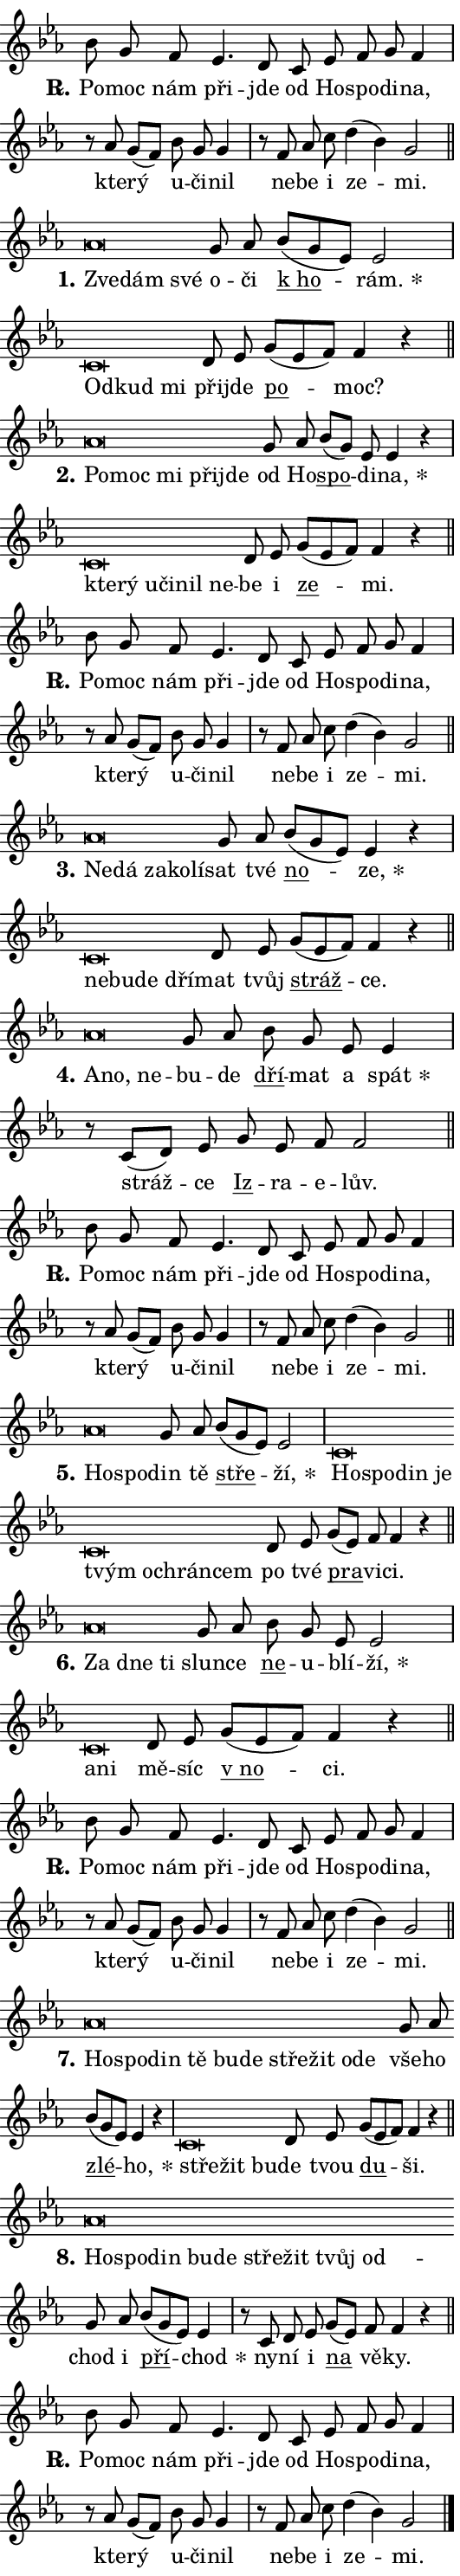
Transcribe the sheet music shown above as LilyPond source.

\version "2.24.0"
\header { tagline = "" }
\paper {
  indent = 0\cm
  top-margin = 0\cm
  right-margin = 0.13\cm % to fit lyric hyphens
  bottom-margin = 0\cm
  left-margin = 0\cm
  paper-width = 9\cm
  page-breaking = #ly:one-page-breaking
  system-system-spacing.basic-distance = #11
  score-system-spacing.basic-distance = #11
  ragged-last = ##f
}


%% Author: Thomas Morley
%% https://lists.gnu.org/archive/html/lilypond-user/2020-05/msg00002.html
#(define (line-position grob)
"Returns position of @var[grob} in current system:
   @code{'start}, if at first time-step
   @code{'end}, if at last time-step
   @code{'middle} otherwise
"
  (let* ((col (ly:item-get-column grob))
         (ln (ly:grob-object col 'left-neighbor))
         (rn (ly:grob-object col 'right-neighbor))
         (col-to-check-left (if (ly:grob? ln) ln col))
         (col-to-check-right (if (ly:grob? rn) rn col))
         (break-dir-left
           (and
             (ly:grob-property col-to-check-left 'non-musical #f)
             (ly:item-break-dir col-to-check-left)))
         (break-dir-right
           (and
             (ly:grob-property col-to-check-right 'non-musical #f)
             (ly:item-break-dir col-to-check-right))))
        (cond ((eqv? 1 break-dir-left) 'start)
              ((eqv? -1 break-dir-right) 'end)
              (else 'middle))))

#(define (tranparent-at-line-position vctor)
  (lambda (grob)
  "Relying on @code{line-position} select the relevant enry from @var{vctor}.
Used to determine transparency,"
    (case (line-position grob)
      ((end) (not (vector-ref vctor 0)))
      ((middle) (not (vector-ref vctor 1)))
      ((start) (not (vector-ref vctor 2))))))

noteHeadBreakVisibility =
#(define-music-function (break-visibility)(vector?)
"Makes @code{NoteHead}s transparent relying on @var{break-visibility}"
#{
  \override NoteHead.transparent =
    #(tranparent-at-line-position break-visibility)
#})

#(define delete-ledgers-for-transparent-note-heads
  (lambda (grob)
    "Reads whether a @code{NoteHead} is transparent.
If so this @code{NoteHead} is removed from @code{'note-heads} from
@var{grob}, which is supposed to be @code{LedgerLineSpanner}.
As a result ledgers are not printed for this @code{NoteHead}"
    (let* ((nhds-array (ly:grob-object grob 'note-heads))
           (nhds-list
             (if (ly:grob-array? nhds-array)
                 (ly:grob-array->list nhds-array)
                 '()))
           ;; Relies on the transparent-property being done before
           ;; Staff.LedgerLineSpanner.after-line-breaking is executed.
           ;; This is fragile ...
           (to-keep
             (remove
               (lambda (nhd)
                 (ly:grob-property nhd 'transparent #f))
               nhds-list)))
      ;; TODO find a better method to iterate over grob-arrays, similiar
      ;; to filter/remove etc for lists
      ;; For now rebuilt from scratch
      (set! (ly:grob-object grob 'note-heads)  '())
      (for-each
        (lambda (nhd)
          (ly:pointer-group-interface::add-grob grob 'note-heads nhd))
        to-keep))))

squashNotes = {
  \override NoteHead.X-extent = #'(-0.2 . 0.2)
  \override NoteHead.Y-extent = #'(-0.75 . 0)
  \override NoteHead.stencil =
    #(lambda (grob)
       (let ((pos (ly:grob-property grob 'staff-position)))
         (begin
           (if (< pos -7) (display "ERROR: Lower brevis then expected\n") (display ""))
           (if (<= pos -6) ly:text-interface::print ly:note-head::print))))
}
unSquashNotes = {
  \revert NoteHead.X-extent
  \revert NoteHead.Y-extent
  \revert NoteHead.stencil
}

hideNotes = \noteHeadBreakVisibility #begin-of-line-visible
unHideNotes = \noteHeadBreakVisibility #all-visible

% work-around for resetting accidentals
% https://lilypond.org/doc/v2.23/Documentation/notation/displaying-rhythms#unmetered-music
cadenzaMeasure = {
  \cadenzaOff
  \partial 1024 s1024
  \cadenzaOn
}

#(define-markup-command (accent layout props text) (markup?)
  "Underline accented syllable"
  (interpret-markup layout props
    #{\markup \override #'(offset . 4.3) \underline { #text }#}))

responsum = \markup \concat {
  "R" \hspace #-1.05 \path #0.1 #'((moveto 0 0.07) (lineto 0.9 0.8)) \hspace #0.05 "."
}

spaceSize = #0.6828661417322834 % exact space size for TeX Gyre Schola

\layout {
  \context {
    \Staff
    \remove "Time_signature_engraver"
    \override LedgerLineSpanner.after-line-breaking = #delete-ledgers-for-transparent-note-heads
  }
  \context {
    \Lyrics {
      \override LyricSpace.minimum-distance = \spaceSize
      \override LyricText.font-name = #"TeX Gyre Schola"
      \override LyricText.font-size = 1
      \override StanzaNumber.font-name = #"TeX Gyre Schola Bold"
      \override StanzaNumber.font-size = 1
    }
  }
  \context {
    \Score 
    \override NoteHead.text =
      #(lambda (grob) 
        (let ((pos (ly:grob-property grob 'staff-position)))
          #{\markup {
            \combine
              \halign #-0.55 \raise #(if (= pos -6) 0 0.5) \override #'(thickness . 2) \draw-line #'(3.2 . 0)
              \musicglyph "noteheads.sM1"
          }#}))
  }
}

% magnetic-lyrics.ily
%
%   written by
%     Jean Abou Samra <jean@abou-samra.fr>
%     Werner Lemberg <wl@gnu.org>
%
%   adapted by
%     Jiri Hon <jiri.hon@gmail.com>
%
% Version 2022-Apr-15

% https://www.mail-archive.com/lilypond-user@gnu.org/msg149350.html

#(define (Left_hyphen_pointer_engraver context)
   "Collect syllable-hyphen-syllable occurrences in lyrics and store
them in properties.  This engraver only looks to the left.  For
example, if the lyrics input is @code{foo -- bar}, it does the
following.

@itemize @bullet
@item
Set the @code{text} property of the @code{LyricHyphen} grob between
@q{foo} and @q{bar} to @code{foo}.

@item
Set the @code{left-hyphen} property of the @code{LyricText} grob with
text @q{foo} to the @code{LyricHyphen} grob between @q{foo} and
@q{bar}.
@end itemize

Use this auxiliary engraver in combination with the
@code{lyric-@/text::@/apply-@/magnetic-@/offset!} hook."
   (let ((hyphen #f)
         (text #f))
     (make-engraver
      (acknowledgers
       ((lyric-syllable-interface engraver grob source-engraver)
        (set! text grob)))
      (end-acknowledgers
       ((lyric-hyphen-interface engraver grob source-engraver)
        ;(when (not (grob::has-interface grob 'lyric-space-interface))
          (set! hyphen grob)));)
      ((stop-translation-timestep engraver)
       (when (and text hyphen)
         (ly:grob-set-object! text 'left-hyphen hyphen))
       (set! text #f)
       (set! hyphen #f)))))

#(define (lyric-text::apply-magnetic-offset! grob)
   "If the space between two syllables is less than the value in
property @code{LyricText@/.details@/.squash-threshold}, move the right
syllable to the left so that it gets concatenated with the left
syllable.

Use this function as a hook for
@code{LyricText@/.after-@/line-@/breaking} if the
@code{Left_@/hyphen_@/pointer_@/engraver} is active."
   (let ((hyphen (ly:grob-object grob 'left-hyphen #f)))
     (when hyphen
       (let ((left-text (ly:spanner-bound hyphen LEFT)))
         (when (grob::has-interface left-text 'lyric-syllable-interface)
           (let* ((common (ly:grob-common-refpoint grob left-text X))
                  (this-x-ext (ly:grob-extent grob common X))
                  (left-x-ext
                   (begin
                     ;; Trigger magnetism for left-text.
                     (ly:grob-property left-text 'after-line-breaking)
                     (ly:grob-extent left-text common X)))
                  ;; `delta` is the gap width between two syllables.
                  (delta (- (interval-start this-x-ext)
                            (interval-end left-x-ext)))
                  (details (ly:grob-property grob 'details))
                  (threshold (assoc-get 'squash-threshold details 0.2)))
             (when (< delta threshold)
               (let* (;; We have to manipulate the input text so that
                      ;; ligatures crossing syllable boundaries are not
                      ;; disabled.  For languages based on the Latin
                      ;; script this is essentially a beautification.
                      ;; However, for non-Western scripts it can be a
                      ;; necessity.
                      (lt (ly:grob-property left-text 'text))
                      (rt (ly:grob-property grob 'text))
                      (is-space (grob::has-interface hyphen 'lyric-space-interface))
                      (space (if is-space " " ""))
                      (extra-delta (if is-space spaceSize 0))
                      ;; Append new syllable.
                      (ltrt-space (if (and (string? lt) (string? rt))
                                (string-append lt space rt)
                                (make-concat-markup (list lt space rt))))
                      ;; Right-align `ltrt` to the right side.
                      (ltrt-space-markup (grob-interpret-markup
                               grob
                               (make-translate-markup
                                (cons (interval-length this-x-ext) 0)
                                (make-right-align-markup ltrt-space)))))
                 (begin
                   ;; Don't print `left-text`.
                   (ly:grob-set-property! left-text 'stencil #f)
                   ;; Set text and stencil (which holds all collected
                   ;; syllables so far) and shift it to the left.
                   (ly:grob-set-property! grob 'text ltrt-space)
                   (ly:grob-set-property! grob 'stencil ltrt-space-markup)
                   (ly:grob-translate-axis! grob (- (- delta extra-delta)) X))))))))))


#(define (lyric-hyphen::displace-bounds-first grob)
   ;; Make very sure this callback isn't triggered too early.
   (let ((left (ly:spanner-bound grob LEFT))
         (right (ly:spanner-bound grob RIGHT)))
     (ly:grob-property left 'after-line-breaking)
     (ly:grob-property right 'after-line-breaking)
     (ly:lyric-hyphen::print grob)))

squashThreshold = #0.4

\layout {
  \context {
    \Lyrics
    \consists #Left_hyphen_pointer_engraver
    \override LyricText.after-line-breaking =
      #lyric-text::apply-magnetic-offset!
    \override LyricHyphen.stencil = #lyric-hyphen::displace-bounds-first
    \override LyricText.details.squash-threshold = \squashThreshold
    \override LyricHyphen.minimum-distance = 0
    \override LyricHyphen.minimum-length = \squashThreshold
  }
}

squashText = \override LyricText.details.squash-threshold = 9999
unSquashText = \override LyricText.details.squash-threshold = \squashThreshold

leftText = \override LyricText.self-alignment-X = #LEFT
unLeftText = \revert LyricText.self-alignment-X

starOffset = #(lambda (grob) 
                (let ((x_offset (ly:self-alignment-interface::aligned-on-x-parent grob)))
                  (if (= x_offset 0) 0 (+ x_offset 1.2))))

star = #(define-music-function (syllable)(string?)
"Append star separator at the end of a syllable"
#{
  \once \override LyricText.X-offset = #starOffset
  \lyricmode { \markup {
    #syllable
    \override #'((font-name . "TeX Gyre Schola Bold")) \hspace #0.2 \lower #0.65 \larger "*"
  } }
#})

starAccent = #(define-music-function (syllable)(string?)
"Append star separator at the end of a syllable and make accent"
#{
  \once \override LyricText.X-offset = #starOffset
  \lyricmode { \markup {
    \accent #syllable
    \override #'((font-name . "TeX Gyre Schola Bold")) \hspace #0.2 \lower #0.65 \larger "*"
  } }
#})

breath = #(define-music-function (syllable)(string?)
"Append breathing indicator at the end of a syllable"
#{
  \lyricmode { \markup { #syllable "+" } }
#})

optionalBreath = #(define-music-function (syllable)(string?)
"Append optional breathing indicator at the end of a syllable"
#{
  \lyricmode { \markup { #syllable "(+)" } }
#})


\score {
    <<
        \new Voice = "melody" { \cadenzaOn \key es \major \relative { bes'8 g f es4. d8 \bar "" c es f g f4 \cadenzaMeasure \bar "|" r8 as g[( f)] \bar "" bes8 g g4 \cadenzaMeasure \bar "|" r8 f as c \bar "" d4( bes) g2 \cadenzaMeasure \bar "||" \break } }
        \new Lyrics \lyricsto "melody" { \lyricmode { \set stanza = \responsum
Po -- moc nám při -- jde od Ho -- spo -- di -- na, kte -- rý u -- či -- nil ne -- be i ze -- mi. } }
    >>
    \layout {}
}

\score {
    <<
        \new Voice = "melody" { \cadenzaOn \key es \major \relative { \squashNotes as'\breve*1/16 \hideNotes \breve*1/16 \breve*1/16 \bar "" \unHideNotes \unSquashNotes g8 as \bar "" bes[( g es)] es2 \cadenzaMeasure \bar "|" \squashNotes c\breve*1/16 \hideNotes \breve*1/16 \breve*1/16 \bar "" \unHideNotes \unSquashNotes d8 es \bar "" g[( es f)] f4 r \cadenzaMeasure \bar "||" \break } }
        \new Lyrics \lyricsto "melody" { \lyricmode { \set stanza = "1."
\leftText Zve -- \squashText dám své \unLeftText \unSquashText o -- či \markup \accent "k ho" -- \star rám. \leftText Od -- \squashText kud mi \unLeftText \unSquashText při -- jde \markup \accent po -- moc? } }
    >>
    \layout {}
}

\score {
    <<
        \new Voice = "melody" { \cadenzaOn \key es \major \relative { \squashNotes as'\breve*1/16 \hideNotes \breve*1/16 \bar "" \breve*1/16 \bar "" \breve*1/16 \breve*1/16 \bar "" \unHideNotes \unSquashNotes g8 as \bar "" bes[( g)] es es4 r \cadenzaMeasure \bar "|" \squashNotes c\breve*1/16 \hideNotes \breve*1/16 \bar "" \breve*1/16 \bar "" \breve*1/16 \bar "" \breve*1/16 \breve*1/16 \bar "" \unHideNotes \unSquashNotes d8 es \bar "" g[( es f)] f4 r \cadenzaMeasure \bar "||" \break } }
        \new Lyrics \lyricsto "melody" { \lyricmode { \set stanza = "2."
\leftText Po -- \squashText moc mi při -- jde \unLeftText \unSquashText od Ho -- \markup \accent spo -- di -- \star na, \leftText kte -- \squashText rý u -- či -- nil ne -- \unLeftText \unSquashText be i \markup \accent ze -- mi. } }
    >>
    \layout {}
}

\score {
    <<
        \new Voice = "melody" { \cadenzaOn \key es \major \relative { bes'8 g f es4. d8 \bar "" c es f g f4 \cadenzaMeasure \bar "|" r8 as g[( f)] \bar "" bes8 g g4 \cadenzaMeasure \bar "|" r8 f as c \bar "" d4( bes) g2 \cadenzaMeasure \bar "||" \break } }
        \new Lyrics \lyricsto "melody" { \lyricmode { \set stanza = \responsum
Po -- moc nám při -- jde od Ho -- spo -- di -- na, kte -- rý u -- či -- nil ne -- be i ze -- mi. } }
    >>
    \layout {}
}

\score {
    <<
        \new Voice = "melody" { \cadenzaOn \key es \major \relative { \squashNotes as'\breve*1/16 \hideNotes \breve*1/16 \bar "" \breve*1/16 \bar "" \breve*1/16 \breve*1/16 \bar "" \unHideNotes \unSquashNotes g8 as \bar "" bes[( g es)] es4 r \cadenzaMeasure \bar "|" \squashNotes c\breve*1/16 \hideNotes \breve*1/16 \bar "" \breve*1/16 \breve*1/16 \bar "" \unHideNotes \unSquashNotes d8 es \bar "" g[( es f)] f4 r \cadenzaMeasure \bar "||" \break } }
        \new Lyrics \lyricsto "melody" { \lyricmode { \set stanza = "3."
\leftText Ne -- \squashText dá za -- ko -- lí -- \unLeftText \unSquashText sat tvé \markup \accent no -- \star ze, \leftText ne -- \squashText bu -- de dří -- \unLeftText \unSquashText mat tvůj \markup \accent stráž -- ce. } }
    >>
    \layout {}
}

\score {
    <<
        \new Voice = "melody" { \cadenzaOn \key es \major \relative { \squashNotes as'\breve*1/16 \hideNotes \breve*1/16 \breve*1/16 \bar "" \unHideNotes \unSquashNotes g8 as \bar "" bes g es es4 \cadenzaMeasure \bar "|" r8 c[( d)] es \bar "" g es f f2 \cadenzaMeasure \bar "||" \break } }
        \new Lyrics \lyricsto "melody" { \lyricmode { \set stanza = "4."
\leftText A -- \squashText no, ne -- \unLeftText \unSquashText bu -- de \markup \accent dří -- mat a \star spát stráž -- ce \markup \accent Iz -- ra -- e -- lův. } }
    >>
    \layout {}
}

\score {
    <<
        \new Voice = "melody" { \cadenzaOn \key es \major \relative { bes'8 g f es4. d8 \bar "" c es f g f4 \cadenzaMeasure \bar "|" r8 as g[( f)] \bar "" bes8 g g4 \cadenzaMeasure \bar "|" r8 f as c \bar "" d4( bes) g2 \cadenzaMeasure \bar "||" \break } }
        \new Lyrics \lyricsto "melody" { \lyricmode { \set stanza = \responsum
Po -- moc nám při -- jde od Ho -- spo -- di -- na, kte -- rý u -- či -- nil ne -- be i ze -- mi. } }
    >>
    \layout {}
}

\score {
    <<
        \new Voice = "melody" { \cadenzaOn \key es \major \relative { \squashNotes as'\breve*1/16 \hideNotes \breve*1/16 \bar "" \unHideNotes \unSquashNotes g8 as \bar "" bes[( g es)] es2 \cadenzaMeasure \bar "|" \squashNotes c\breve*1/16 \hideNotes \breve*1/16 \bar "" \breve*1/16 \bar "" \breve*1/16 \bar "" \breve*1/16 \bar "" \breve*1/16 \bar "" \breve*1/16 \breve*1/16 \bar "" \unHideNotes \unSquashNotes d8 es \bar "" g[( es)] f f4 r \cadenzaMeasure \bar "||" \break } }
        \new Lyrics \lyricsto "melody" { \lyricmode { \set stanza = "5."
\leftText Ho -- \squashText spo -- \unLeftText \unSquashText din tě \markup \accent stře -- \star ží, \leftText Ho -- \squashText spo -- din je tvým o -- chrán -- cem \unLeftText \unSquashText po tvé \markup \accent pra -- vi -- ci. } }
    >>
    \layout {}
}

\score {
    <<
        \new Voice = "melody" { \cadenzaOn \key es \major \relative { \squashNotes as'\breve*1/16 \hideNotes \breve*1/16 \breve*1/16 \bar "" \unHideNotes \unSquashNotes g8 as \bar "" bes g es es2 \cadenzaMeasure \bar "|" \squashNotes c\breve*1/16 \hideNotes \breve*1/16 \bar "" \unHideNotes \unSquashNotes d8 es \bar "" g[( es f)] f4 r \cadenzaMeasure \bar "||" \break } }
        \new Lyrics \lyricsto "melody" { \lyricmode { \set stanza = "6."
\leftText Za \squashText dne ti \unLeftText \unSquashText slun -- ce \markup \accent ne -- u -- blí -- \star ží, \leftText a -- \squashText ni \unLeftText \unSquashText mě -- síc \markup \accent "v no" -- ci. } }
    >>
    \layout {}
}

\score {
    <<
        \new Voice = "melody" { \cadenzaOn \key es \major \relative { bes'8 g f es4. d8 \bar "" c es f g f4 \cadenzaMeasure \bar "|" r8 as g[( f)] \bar "" bes8 g g4 \cadenzaMeasure \bar "|" r8 f as c \bar "" d4( bes) g2 \cadenzaMeasure \bar "||" \break } }
        \new Lyrics \lyricsto "melody" { \lyricmode { \set stanza = \responsum
Po -- moc nám při -- jde od Ho -- spo -- di -- na, kte -- rý u -- či -- nil ne -- be i ze -- mi. } }
    >>
    \layout {}
}

\score {
    <<
        \new Voice = "melody" { \cadenzaOn \key es \major \relative { \squashNotes as'\breve*1/16 \hideNotes \breve*1/16 \bar "" \breve*1/16 \bar "" \breve*1/16 \bar "" \breve*1/16 \bar "" \breve*1/16 \bar "" \breve*1/16 \bar "" \breve*1/16 \bar "" \breve*1/16 \breve*1/16 \bar "" \unHideNotes \unSquashNotes g8 as \bar "" bes[( g es)] es4 r \cadenzaMeasure \bar "|" \squashNotes c\breve*1/16 \hideNotes \breve*1/16 \breve*1/16 \bar "" \unHideNotes \unSquashNotes d8 es \bar "" g[( es f)] f4 r \cadenzaMeasure \bar "||" \break } }
        \new Lyrics \lyricsto "melody" { \lyricmode { \set stanza = "7."
\leftText Ho -- \squashText spo -- din tě bu -- de stře -- žit o -- de \unLeftText \unSquashText vše -- ho \markup \accent zlé -- \star ho, \leftText stře -- \squashText žit bu -- \unLeftText \unSquashText de tvou \markup \accent du -- ši. } }
    >>
    \layout {}
}

\score {
    <<
        \new Voice = "melody" { \cadenzaOn \key es \major \relative { \squashNotes as'\breve*1/16 \hideNotes \breve*1/16 \bar "" \breve*1/16 \bar "" \breve*1/16 \bar "" \breve*1/16 \bar "" \breve*1/16 \bar "" \breve*1/16 \bar "" \breve*1/16 \breve*1/16 \bar "" \unHideNotes \unSquashNotes g8 as \bar "" bes[( g es)] es4 \cadenzaMeasure \bar "|" r8 c8 d8 es \bar "" g[( es)] f f4 r \cadenzaMeasure \bar "||" \break } }
        \new Lyrics \lyricsto "melody" { \lyricmode { \set stanza = "8."
\leftText Ho -- \squashText spo -- din bu -- de stře -- žit tvůj od -- \unLeftText \unSquashText chod i \markup \accent pří -- \star chod ny -- ní i \markup \accent na vě -- ky. } }
    >>
    \layout {}
}

\score {
    <<
        \new Voice = "melody" { \cadenzaOn \key es \major \relative { bes'8 g f es4. d8 \bar "" c es f g f4 \cadenzaMeasure \bar "|" r8 as g[( f)] \bar "" bes8 g g4 \cadenzaMeasure \bar "|" r8 f as c \bar "" d4( bes) g2 \cadenzaMeasure \bar "||" \break } \bar "|." }
        \new Lyrics \lyricsto "melody" { \lyricmode { \set stanza = \responsum
Po -- moc nám při -- jde od Ho -- spo -- di -- na, kte -- rý u -- či -- nil ne -- be i ze -- mi. } }
    >>
    \layout {}
}
